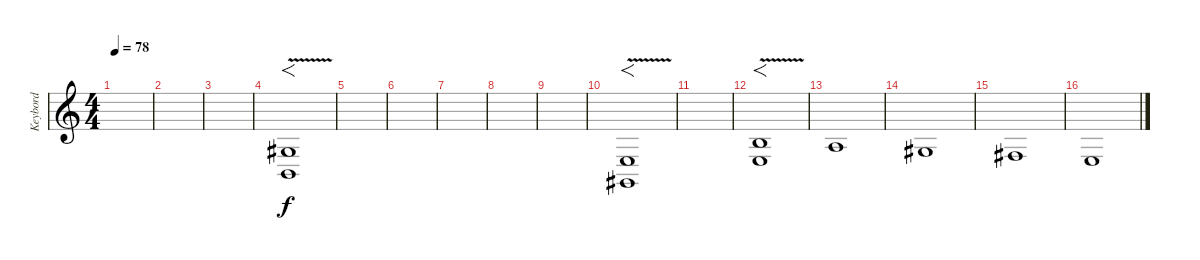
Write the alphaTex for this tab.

\track ("Keybord" "Keybord") {instrument churchorgan}
\staff {score}
\tuning (E4 B3 G3 D3 A2 E2) {hide}
\ts (4 4)
\tempo 78
\clef g2
\ks c
|
|
|
(1.3{v} 2.5{v}).1{f} |
|
|
|
|
|
(2.4{v} 4.6).1{f} |
|
(0.2{v} 2.4).1{f} |
2.3.1 |
1.3.1 |
4.4.1 |
2.4.1
